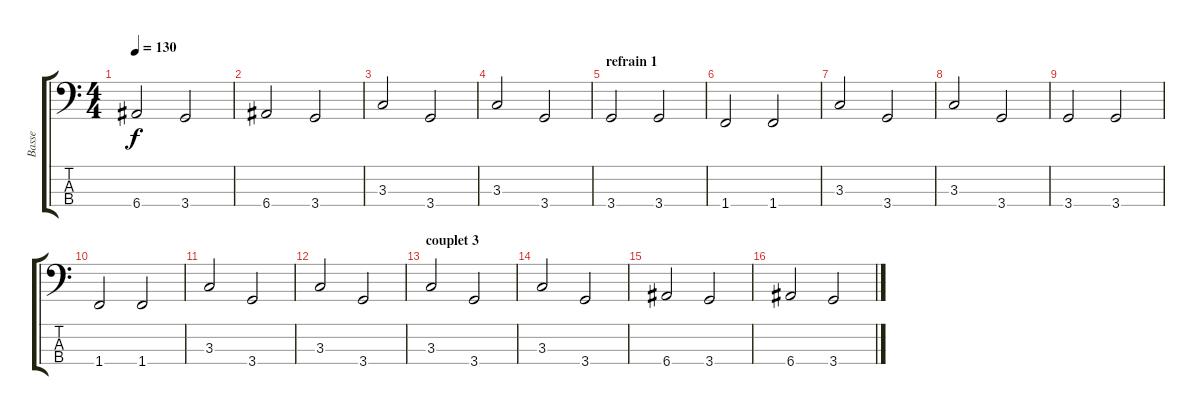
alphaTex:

\track ("Basse" "Basse") {instrument electricbassfinger}
\staff {score tabs}
\tuning (G2 D2 A1 E1) {hide}
\ts (4 4)
\tempo 130
\clef f4
\ks c
6.4.2{dy f} 3.4.2 |
6.4.2 3.4.2 |
3.3.2 3.4.2 |
3.3.2 3.4.2 |
\section ("" "refrain 1")
3.4.2 3.4.2 |
1.4.2 1.4.2 |
3.3.2 3.4.2 |
3.3.2 3.4.2 |
3.4.2 3.4.2 |
1.4.2 1.4.2 |
3.3.2 3.4.2 |
3.3.2 3.4.2 |
\section ("" "couplet 3")
3.3.2 3.4.2 |
3.3.2 3.4.2 |
6.4.2 3.4.2 |
6.4.2 3.4.2
